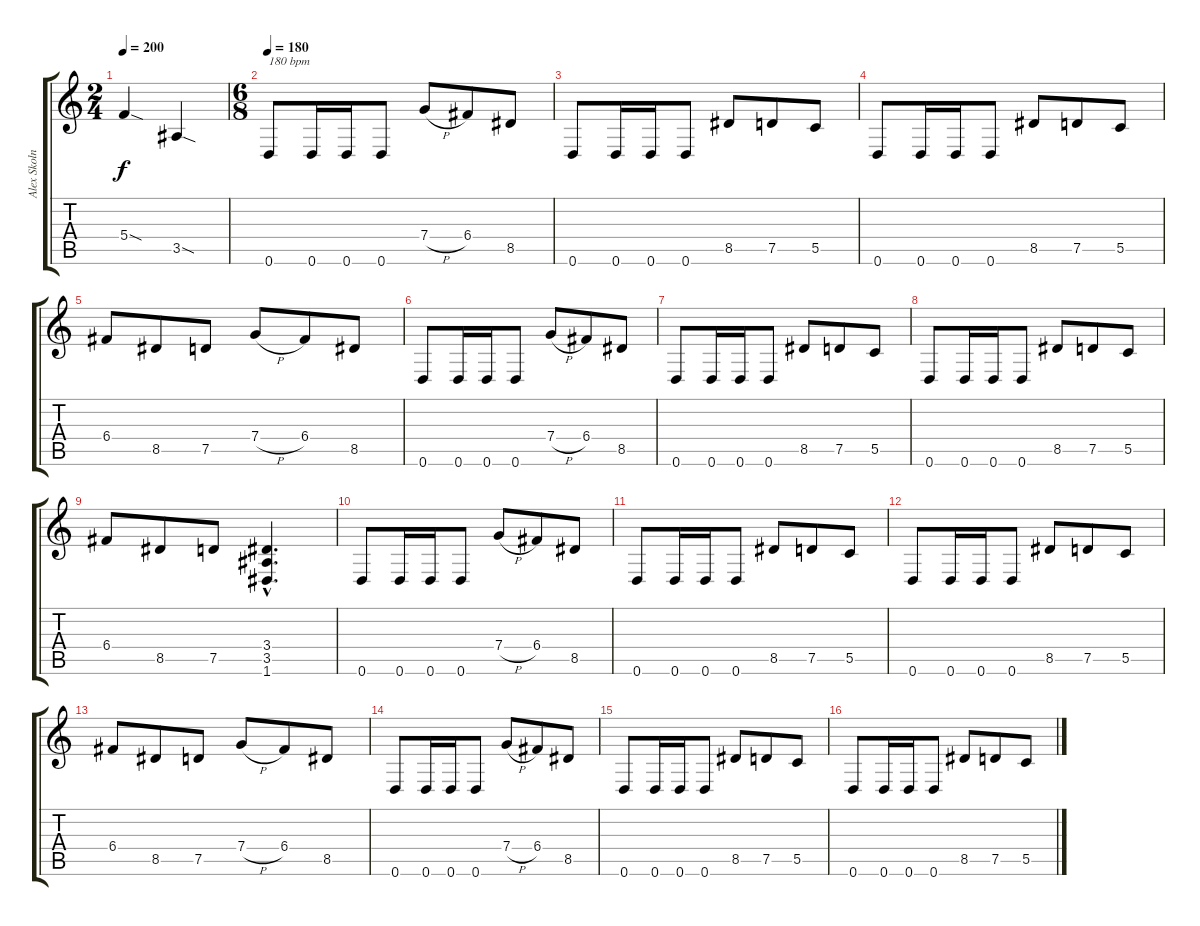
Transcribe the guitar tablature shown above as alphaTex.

\track ("Alex Skolnick" "Alex Skoln") {instrument distortionguitar}
\staff {score tabs}
\tuning (D4 A3 F3 C3 G2 D2) {hide}
\ts (2 4)
\tempo 200
\clef g2
\ks c
5.4{sod}.4{dy f} 3.5{sod}.4 |
\ts (6 8)
\tempo 180
0.6.8{txt "180 bpm"} 0.6.16 0.6.16 0.6.8 7.4{h}.8 6.4.8 8.5.8 |
0.6.8 0.6.16 0.6.16 0.6.8 8.5.8 7.5.8 5.5.8 |
0.6.8 0.6.16 0.6.16 0.6.8 8.5.8 7.5.8 5.5.8 |
6.4.8 8.5.8 7.5.8 7.4{h}.8 6.4.8 8.5.8 |
0.6.8 0.6.16 0.6.16 0.6.8 7.4{h}.8 6.4.8 8.5.8 |
0.6.8 0.6.16 0.6.16 0.6.8 8.5.8 7.5.8 5.5.8 |
0.6.8 0.6.16 0.6.16 0.6.8 8.5.8 7.5.8 5.5.8 |
6.4.8 8.5.8 7.5.8 (3.4{hac} 3.5{hac} 1.6{hac}).4{d} |
0.6.8 0.6.16 0.6.16 0.6.8 7.4{h}.8 6.4.8 8.5.8 |
0.6.8 0.6.16 0.6.16 0.6.8 8.5.8 7.5.8 5.5.8 |
0.6.8 0.6.16 0.6.16 0.6.8 8.5.8 7.5.8 5.5.8 |
6.4.8 8.5.8 7.5.8 7.4{h}.8 6.4.8 8.5.8 |
0.6.8 0.6.16 0.6.16 0.6.8 7.4{h}.8 6.4.8 8.5.8 |
0.6.8 0.6.16 0.6.16 0.6.8 8.5.8 7.5.8 5.5.8 |
0.6.8 0.6.16 0.6.16 0.6.8 8.5.8 7.5.8 5.5.8
